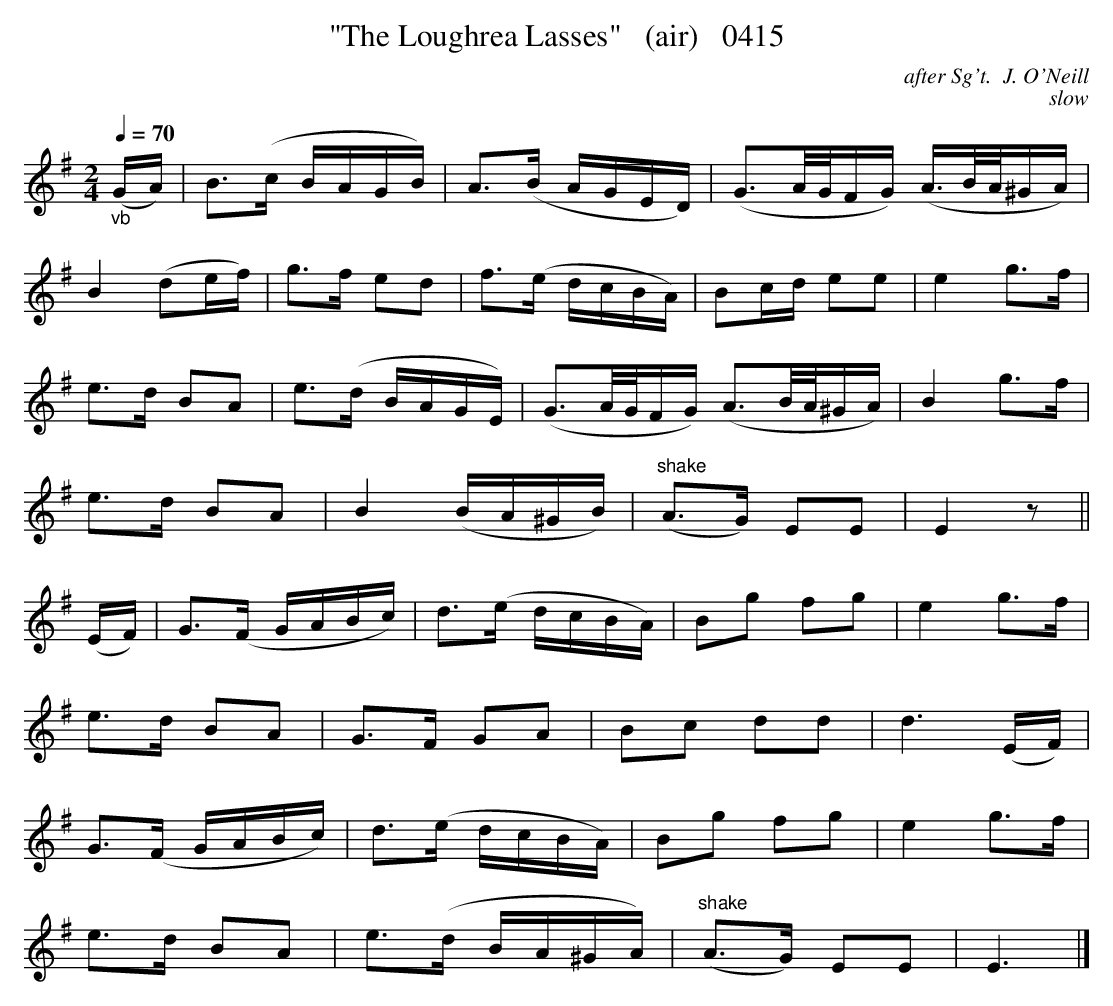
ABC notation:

X:1
T:"The Loughrea Lasses"   (air)   0415
C:after Sg't.  J. O'Neill
C:slow
Q:1/4=70
M:2/4
L:1/16
K:G
"_vb"(GA)|B3(c BAGB)|A3(B AGED)|(G3A/2G/2FG) (A3/2B/2A/2^GA)|
B4(d2ef)|g3f e2d2|f3(e dcBA)|B2cd e2e2|e4g3f|
e3d B2A2|e3(d BAGE)|(G3A/2G/2FG) (A3B/2A/2^GA)|B4g3f|
e3d B2A2|B4(BA^GB)|"^shake"(A3G) E2E2|E4z2||
(EF)|G3(F GABc)|d3(e dcBA)|B2g2 f2g2|e4g3f|
e3d B2A2|G3F G2A2|B2c2 d2d2|d6(EF)|
G3(F GABc)|d3(e dcBA)|B2g2 f2g2|e4g3f|
e3d B2A2|e3(d BA^GA)|"^shake"(A3G) E2E2|E6|]
